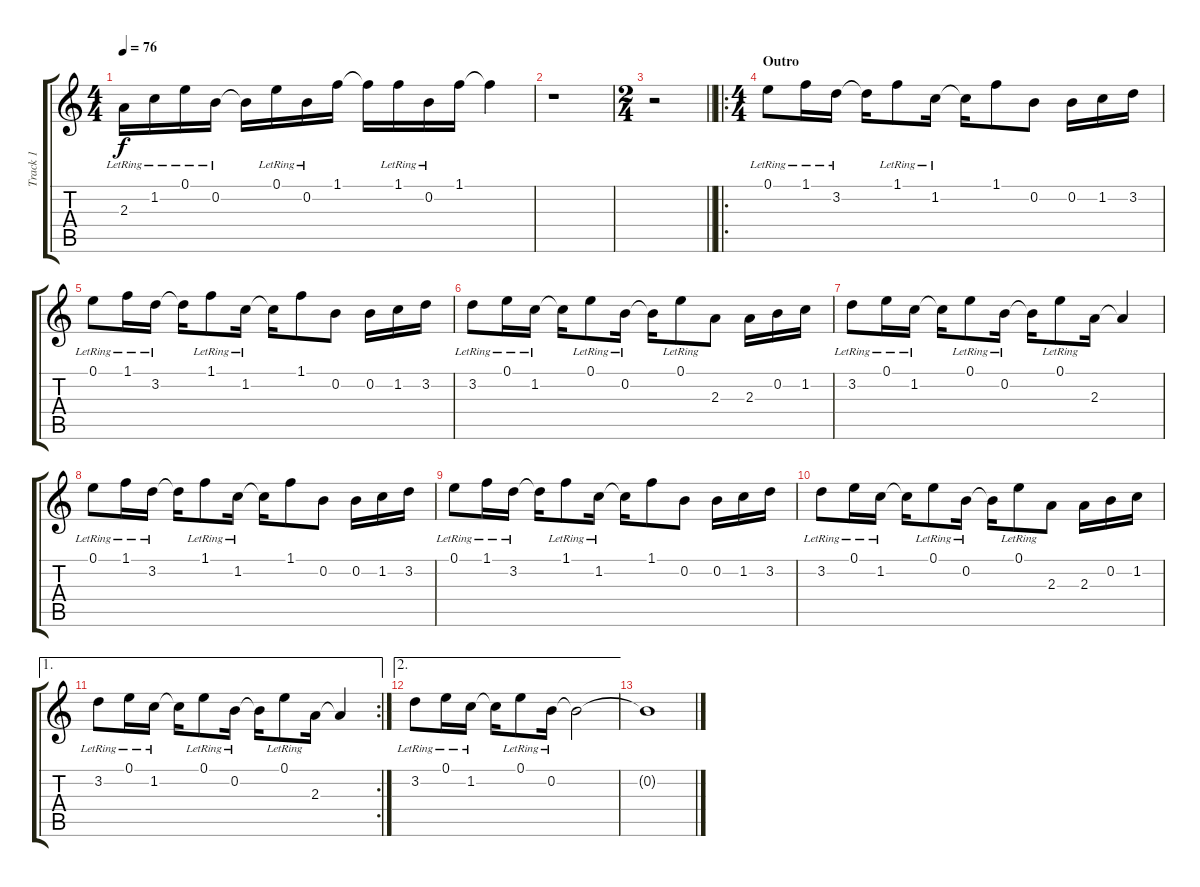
\track ("Track 1" "Track 1") {instrument electricguitarclean}
\staff {score tabs}
\tuning (E4 B3 G3 D3 A2 E2) {hide}
\ts (4 4)
\tempo 76
\clef g2
\ks c
2.3{lr}.16{dy f} 1.2{lr}.16 0.1{lr}.16 0.2{lr}.16 0.2{t}.16 0.1{lr}.16 0.2{lr}.16 1.1.16 1.1{t}.16 1.1{lr}.16 0.2{lr}.16 1.1.16 1.1{t}.4 |
r.1 |
\ts (2 4)
\barLineRight lightlight
r.2 |
\ro
\ts (4 4)
\section ("" "Outro")
0.1{lr}.8 1.1{lr}.16 3.2{lr}.16 3.2{t}.16 1.1{lr}.8 1.2{lr}.16 1.2{t}.16 1.1.8 0.2.8 0.2.16 1.2.16 3.2.16 |
0.1{lr}.8 1.1{lr}.16 3.2{lr}.16 3.2{t}.16 1.1{lr}.8 1.2{lr}.16 1.2{t}.16 1.1.8 0.2.8 0.2.16 1.2.16 3.2.16 |
3.2{lr}.8 0.1{lr}.16 1.2{lr}.16 1.2{t}.16 0.1{lr}.8 0.2{lr}.16 0.2{t}.16 0.1{lr}.8 2.3.8 2.3.16 0.2.16 1.2.16 |
3.2{lr}.8 0.1{lr}.16 1.2{lr}.16 1.2{t}.16 0.1{lr}.8 0.2{lr}.16 0.2{t}.16 0.1{lr}.8 2.3.16 2.3{t}.4 |
0.1{lr}.8 1.1{lr}.16 3.2{lr}.16 3.2{t}.16 1.1{lr}.8 1.2{lr}.16 1.2{t}.16 1.1.8 0.2.8 0.2.16 1.2.16 3.2.16 |
0.1{lr}.8 1.1{lr}.16 3.2{lr}.16 3.2{t}.16 1.1{lr}.8 1.2{lr}.16 1.2{t}.16 1.1.8 0.2.8 0.2.16 1.2.16 3.2.16 |
3.2{lr}.8 0.1{lr}.16 1.2{lr}.16 1.2{t}.16 0.1{lr}.8 0.2{lr}.16 0.2{t}.16 0.1{lr}.8 2.3.8 2.3.16 0.2.16 1.2.16 |
\ae 1
\rc 2
3.2{lr}.8 0.1{lr}.16 1.2{lr}.16 1.2{t}.16 0.1{lr}.8 0.2{lr}.16 0.2{t}.16 0.1{lr}.8 2.3.16 2.3{t}.4 |
\ae 2
3.2{lr}.8 0.1{lr}.16 1.2{lr}.16 1.2{t}.16 0.1{lr}.8 0.2{lr}.16{volume 0} 0.2{t}.2 |
0.2{t}.1
